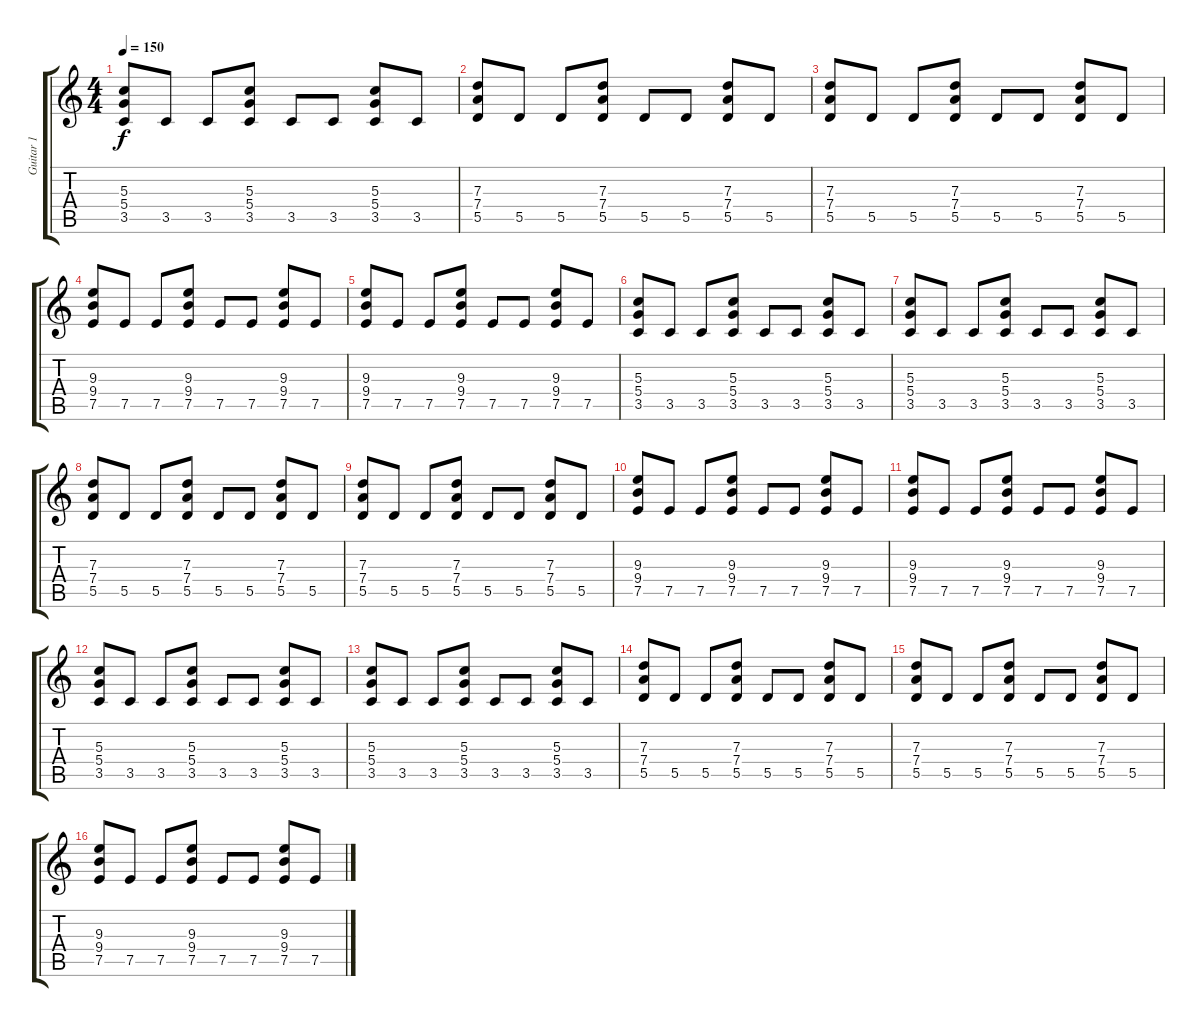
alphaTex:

\track ("Guitar 1" "Guitar 1") {instrument overdrivenguitar}
\staff {score tabs}
\tuning (E4 B3 G3 D3 A2 E2) {hide}
\ts (4 4)
\tempo 150
\clef g2
\ks c
(5.3 5.4 3.5).8{dy f} 3.5.8 3.5.8 (5.3 5.4 3.5).8 3.5.8 3.5.8 (5.3 5.4 3.5).8 3.5.8 |
(7.3 7.4 5.5).8 5.5.8 5.5.8 (7.3 7.4 5.5).8 5.5.8 5.5.8 (7.3 7.4 5.5).8 5.5.8 |
(7.3 7.4 5.5).8 5.5.8 5.5.8 (7.3 7.4 5.5).8 5.5.8 5.5.8 (7.3 7.4 5.5).8 5.5.8 |
(9.3 9.4 7.5).8 7.5.8 7.5.8 (9.3 9.4 7.5).8 7.5.8 7.5.8 (9.3 9.4 7.5).8 7.5.8 |
(9.3 9.4 7.5).8 7.5.8 7.5.8 (9.3 9.4 7.5).8 7.5.8 7.5.8 (9.3 9.4 7.5).8 7.5.8 |
(5.3 5.4 3.5).8 3.5.8 3.5.8 (5.3 5.4 3.5).8 3.5.8 3.5.8 (5.3 5.4 3.5).8 3.5.8 |
(5.3 5.4 3.5).8 3.5.8 3.5.8 (5.3 5.4 3.5).8 3.5.8 3.5.8 (5.3 5.4 3.5).8 3.5.8 |
(7.3 7.4 5.5).8 5.5.8 5.5.8 (7.3 7.4 5.5).8 5.5.8 5.5.8 (7.3 7.4 5.5).8 5.5.8 |
(7.3 7.4 5.5).8 5.5.8 5.5.8 (7.3 7.4 5.5).8 5.5.8 5.5.8 (7.3 7.4 5.5).8 5.5.8 |
(9.3 9.4 7.5).8 7.5.8 7.5.8 (9.3 9.4 7.5).8 7.5.8 7.5.8 (9.3 9.4 7.5).8 7.5.8 |
(9.3 9.4 7.5).8 7.5.8 7.5.8 (9.3 9.4 7.5).8 7.5.8 7.5.8 (9.3 9.4 7.5).8 7.5.8 |
(5.3 5.4 3.5).8 3.5.8 3.5.8 (5.3 5.4 3.5).8 3.5.8 3.5.8 (5.3 5.4 3.5).8 3.5.8 |
(5.3 5.4 3.5).8 3.5.8 3.5.8 (5.3 5.4 3.5).8 3.5.8 3.5.8 (5.3 5.4 3.5).8 3.5.8 |
(7.3 7.4 5.5).8 5.5.8 5.5.8 (7.3 7.4 5.5).8 5.5.8 5.5.8 (7.3 7.4 5.5).8 5.5.8 |
(7.3 7.4 5.5).8 5.5.8 5.5.8 (7.3 7.4 5.5).8 5.5.8 5.5.8 (7.3 7.4 5.5).8 5.5.8 |
(9.3 9.4 7.5).8 7.5.8 7.5.8 (9.3 9.4 7.5).8 7.5.8 7.5.8 (9.3 9.4 7.5).8 7.5.8
